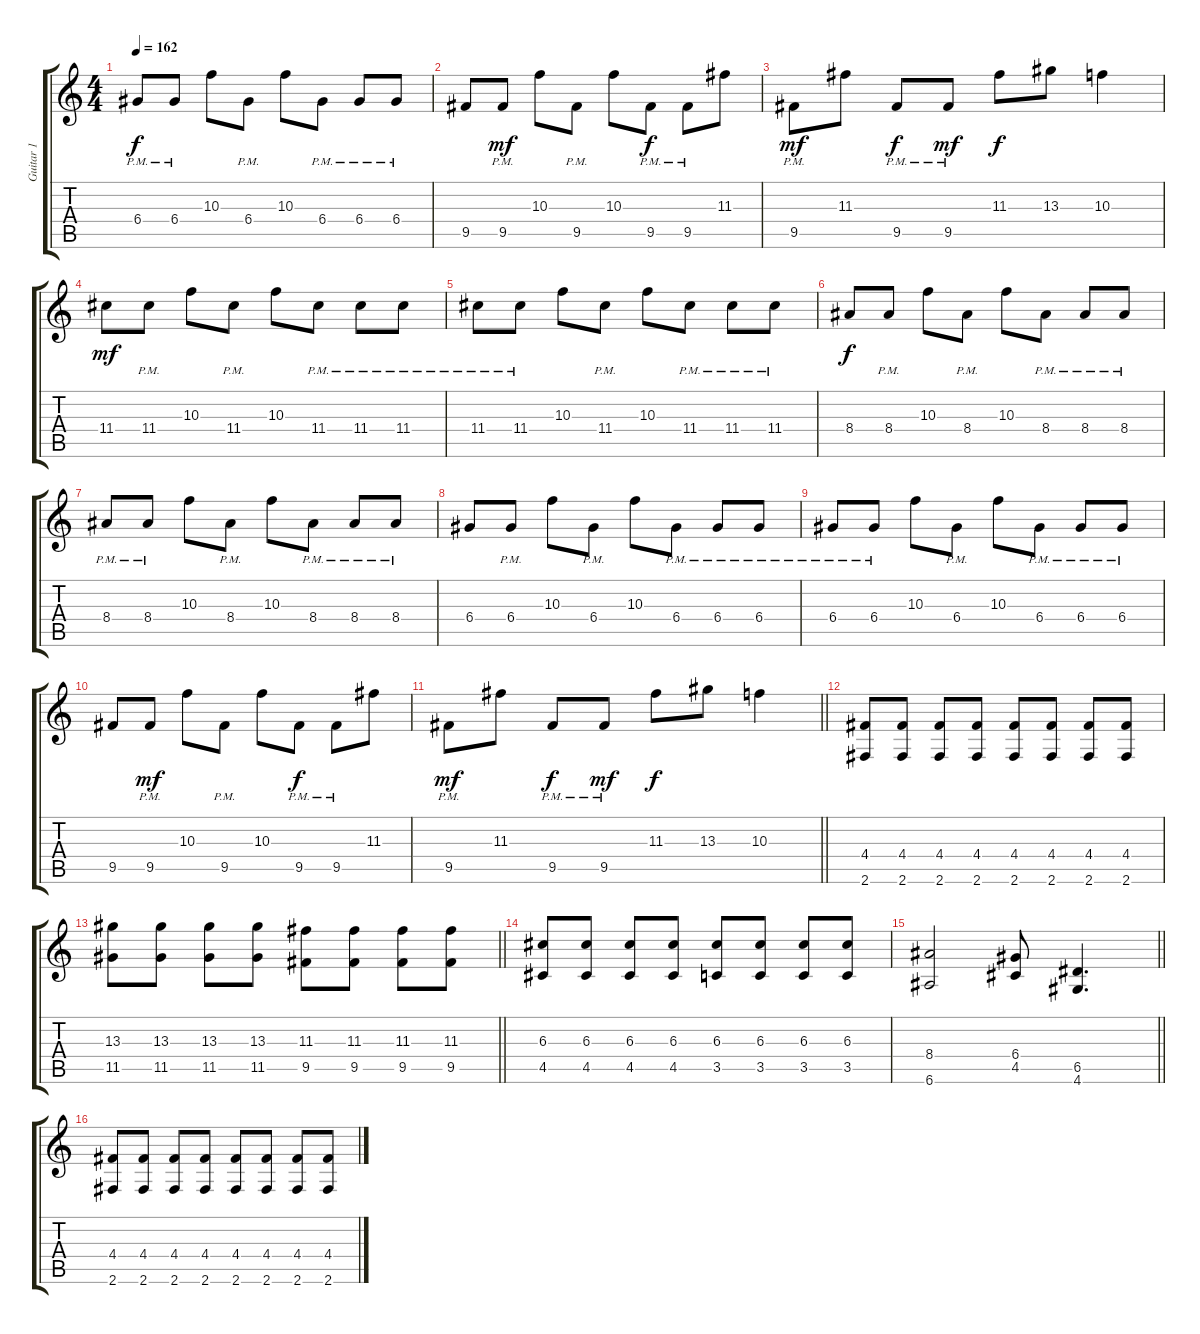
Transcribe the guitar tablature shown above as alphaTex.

\track ("Guitar 1" "Guitar 1") {instrument overdrivenguitar}
\staff {score tabs}
\tuning (E4 B3 G3 D3 A2 E2) {hide}
\ts (4 4)
\tempo 162
\clef g2
\ks c
6.4{pm}.8{dy f} 6.4{pm}.8 10.3.8 6.4{pm}.8 10.3.8 6.4{pm}.8 6.4{pm}.8 6.4{pm}.8 |
9.5.8 9.5{pm}.8{dy mf} 10.3.8 9.5{pm}.8 10.3.8 9.5{pm}.8{dy f} 9.5{pm}.8 11.3.8 |
9.5{pm}.8{dy mf} 11.3.8 9.5{pm}.8{dy f} 9.5{pm}.8{dy mf} 11.3.8{dy f} 13.3.8 10.3.4 |
11.4.8{dy mf} 11.4{pm}.8 10.3.8 11.4{pm}.8 10.3.8 11.4{pm}.8 11.4{pm}.8 11.4{pm}.8 |
11.4{pm}.8 11.4{pm}.8 10.3.8 11.4{pm}.8 10.3.8 11.4{pm}.8 11.4{pm}.8 11.4{pm}.8 |
8.4.8{dy f} 8.4{pm}.8 10.3.8 8.4{pm}.8 10.3.8 8.4{pm}.8 8.4{pm}.8 8.4{pm}.8 |
8.4{pm}.8 8.4{pm}.8 10.3.8 8.4{pm}.8 10.3.8 8.4{pm}.8 8.4{pm}.8 8.4{pm}.8 |
6.4.8 6.4{pm}.8 10.3.8 6.4{pm}.8 10.3.8 6.4{pm}.8 6.4{pm}.8 6.4{pm}.8 |
6.4{pm}.8 6.4{pm}.8 10.3.8 6.4{pm}.8 10.3.8 6.4{pm}.8 6.4{pm}.8 6.4{pm}.8 |
9.5.8 9.5{pm}.8{dy mf} 10.3.8 9.5{pm}.8 10.3.8 9.5{pm}.8{dy f} 9.5{pm}.8 11.3.8 |
\barLineRight lightlight
9.5{pm}.8{dy mf} 11.3.8 9.5{pm}.8{dy f} 9.5{pm}.8{dy mf} 11.3.8{dy f} 13.3.8 10.3.4 |
(4.4 2.6).8 (4.4 2.6).8 (4.4 2.6).8 (4.4 2.6).8 (4.4 2.6).8 (4.4 2.6).8 (4.4 2.6).8 (4.4 2.6).8 |
\barLineRight lightlight
(13.3 11.5).8 (13.3 11.5).8 (13.3 11.5).8 (13.3 11.5).8 (11.3 9.5).8 (11.3 9.5).8 (11.3 9.5).8 (11.3 9.5).8 |
(6.3 4.5).8 (6.3 4.5).8 (6.3 4.5).8 (6.3 4.5).8 (6.3 3.5).8 (6.3 3.5).8 (6.3 3.5).8 (6.3 3.5).8 |
\barLineRight lightlight
(8.4 6.6).2 (6.4 4.5).8 (6.5 4.6).4{d} |
(4.4 2.6).8 (4.4 2.6).8 (4.4 2.6).8 (4.4 2.6).8 (4.4 2.6).8 (4.4 2.6).8 (4.4 2.6).8 (4.4 2.6).8
